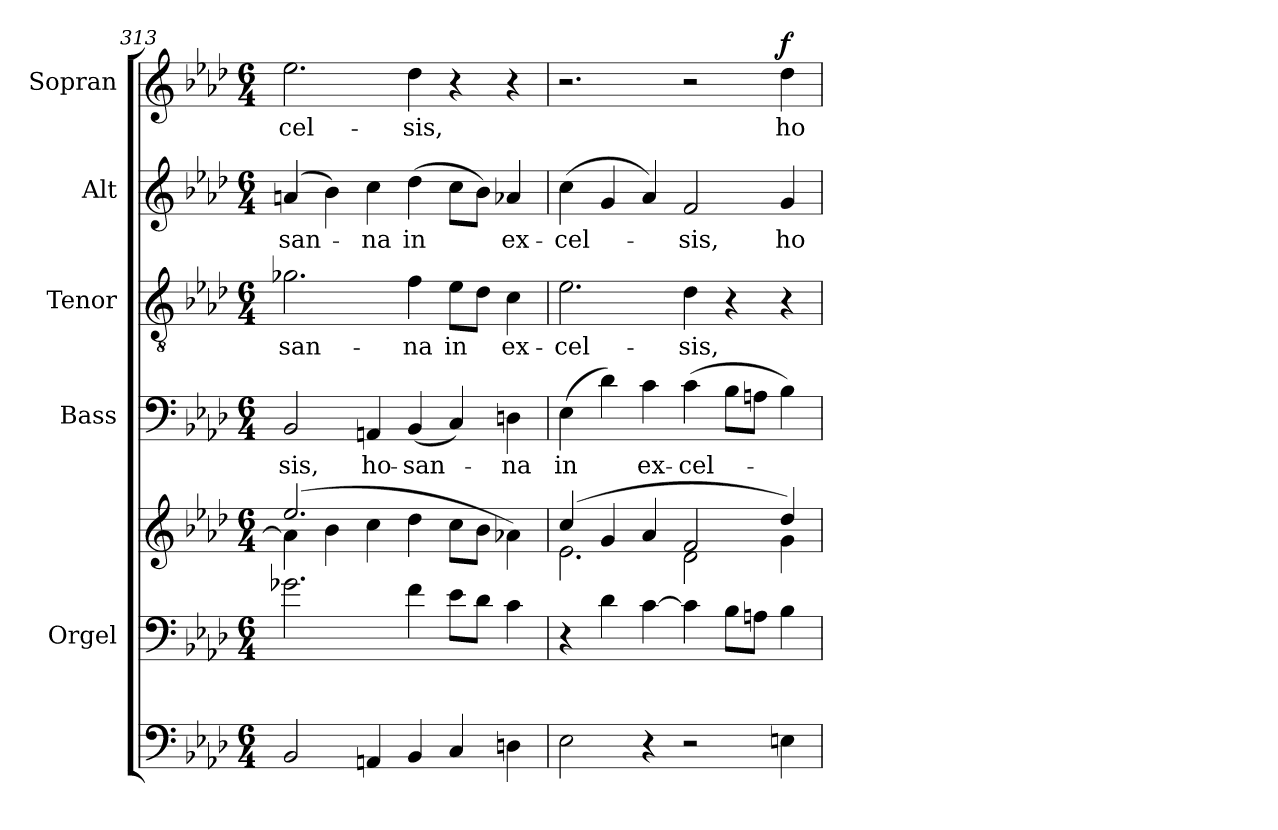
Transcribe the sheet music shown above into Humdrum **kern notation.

**kern	**kern	**kern	**kern	**text	**kern	**text	**kern	**text	**kern	**text	**dynam
*part6	*part5	*part5	*part4	*part4	*part3	*part3	*part2	*part2	*part1	*part1	*part1
*staff7	*staff6	*staff5	*staff4	*staff4	*staff3	*staff3	*staff2	*staff2	*staff1	*staff1	*staff1
*	*I"Orgel	*	*I"Bass	*	*I"Tenor	*	*I"Alt	*	*I"Sopran	*	*
*	*I'Org.	*	*I'B	*	*I'T	*	*I'A	*	*I'S	*	*
!!LO:LB:g=z
*clefF4	*clefF4	*clefG2	*clefF4	*	*clefGv2	*	*clefG2	*	*clefG2	*	*
*ITrd7c12	*	*	*	*	*	*	*	*	*	*	*
*k[b-e-a-d-]	*k[b-e-a-d-]	*k[b-e-a-d-]	*k[b-e-a-d-]	*	*k[b-e-a-d-]	*	*k[b-e-a-d-]	*	*k[b-e-a-d-]	*	*
*A-:	*A-:	*A-:	*A-:	*	*A-:	*	*A-:	*	*A-:	*	*
*M6/4	*M6/4	*M6/4	*M6/4	*	*M6/4	*	*M6/4	*	*M6/4	*	*
=313	=313	=313	=313	=313	=313	=313	=313	=313	=313	=313	=313
*	*	*^	*	*	*	*	*	*	*	*	*
!	!	!	!	!	!LO:LY:b	!	!LO:LY:b	!	!LO:LY:b	!	!LO:LY:b	!
2BBB-/	2.g-X\	(2.ee-/	4a\]	2BB-/	-sis,	2.g-X\	-san-	(4an/	-san-	2.ee-\	-cel-	.
.	.	.	4b-\	.	.	.	.	4b-\)	.	.	.	.
!	!	!	!	!	!LO:LY:b	!	!	!	!LO:LY:b	!	!	!
4AAAn/	.	.	4cc\	4AAn/	ho-	.	.	4cc\	-na	.	.	.
!	!	!	!	!	!LO:LY:b	!	!LO:LY:b	!	!LO:LY:b	!	!LO:LY:b	!
4BBB-/	4f\	2.ryy	4dd-\	(<4BB-/	-san-	4f\	-na	(>4dd-\	in	4dd-\	-sis,	.
!	!	!	!	!	!	!	!LO:LY:b	!	!	!	!	!
4CC/	8e-\L	.	8cc\L	4C/)	.	8e-\L	in	8cc\L	.	4r	.	.
.	8d-\J	.	8b-\J	.	.	8d-\J	.	8b-\J)	.	.	.	.
!	!	!	!	!	!LO:LY:b	!	!LO:LY:b	!	!LO:LY:b	!	!	!
4DDn\	4c\	.	4a-X\)	4Dn\	-na	4c\	ex-	4a-X/	ex-	4r	.	.
=314	=314	=314	=314	=314	=314	=314	=314	=314	=314	=314	=314	=314
!	!	!	!	!	!LO:LY:b	!	!LO:LY:b	!	!LO:LY:b	!	!	!
2EE-\	4r	(4cc/	2.e-\	(>4E-\	in	2.e-\	-cel-	(>4cc\	-cel-	2.r	.	.
.	4d-\	4g/	.	4d-\)	.	.	.	4g/	.	.	.	.
!	!	!	!	!	!LO:LY:b	!	!	!	!	!	!	!
4r	[4c\	4a-/	.	4c\	ex-	.	.	4a-/)	.	.	.	.
!	!	!	!	!	!LO:LY:b	!	!LO:LY:b	!	!LO:LY:b	!	!	!
2r	4c\]	2f/	2d-\	(>4c\	-cel-	4d-\	-sis,	2f/	-sis,	2r	.	.
.	8B-\L	.	.	8B-\L	.	4r	.	.	.	.	.	.
.	8An\J	.	.	8An\J	.	.	.	.	.	.	.	.
!	!	!	!	!	!	!	!	!	!LO:LY:b	!	!LO:LY:b	!LO:DY:a
4EEn\	4B-\	4dd-/)	4g\	4B-\)	.	4r	.	4g/	ho-	4dd-\	ho-	f
*	*	*v	*v	*	*	*	*	*	*	*	*	*
=	=	=	=	=	=	=	=	=	=	=	=
*-	*-	*-	*-	*-	*-	*-	*-	*-	*-	*-	*-
